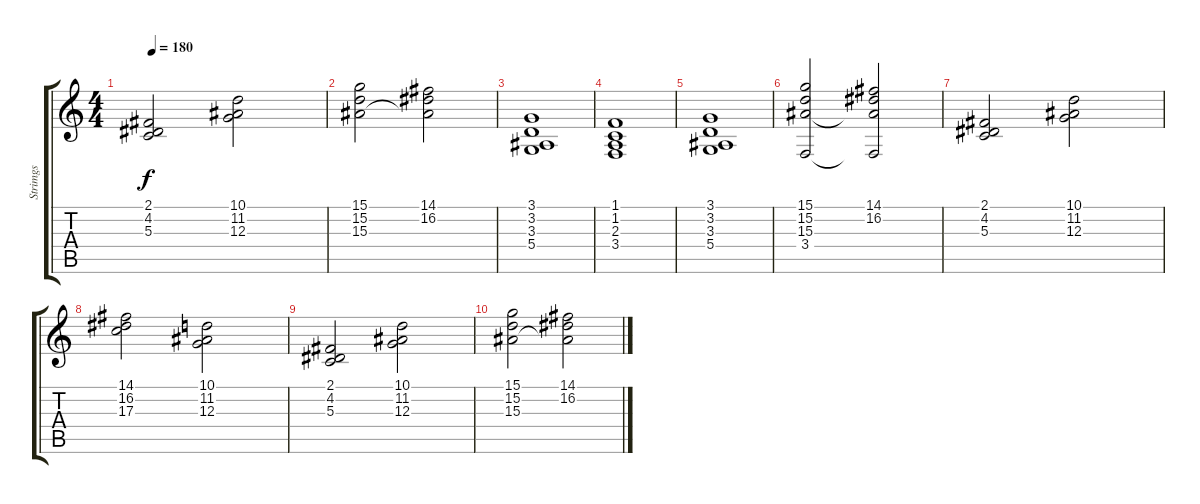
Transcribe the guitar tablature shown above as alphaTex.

\track ("Strimgs" "Strimgs") {instrument stringensemble1}
\staff {score tabs}
\tuning (E4 B3 G3 D3 A2 E2) {hide}
\ts (4 4)
\tempo 180
\clef g2
\ks c
(2.1 4.2 5.3).2{dy f} (10.1 11.2 12.3).2 |
(15.1 15.2 15.3).2 (14.1 16.2 15.3{t}).2 |
(3.1 3.2 3.3 5.4).1 |
(1.1 1.2 2.3 3.4).1 |
(3.1 3.2 3.3 5.4).1 |
(15.1 15.2 15.3 3.4).2 (14.1 16.2 15.3{t} 3.4{t}).2 |
(2.1 4.2 5.3).2 (10.1 11.2 12.3).2 |
(14.1 16.2 17.3).2 (10.1 11.2 12.3).2 |
(2.1 4.2 5.3).2 (10.1 11.2 12.3).2 |
(15.1 15.2 15.3).2 (14.1 16.2 15.3{t}).2
